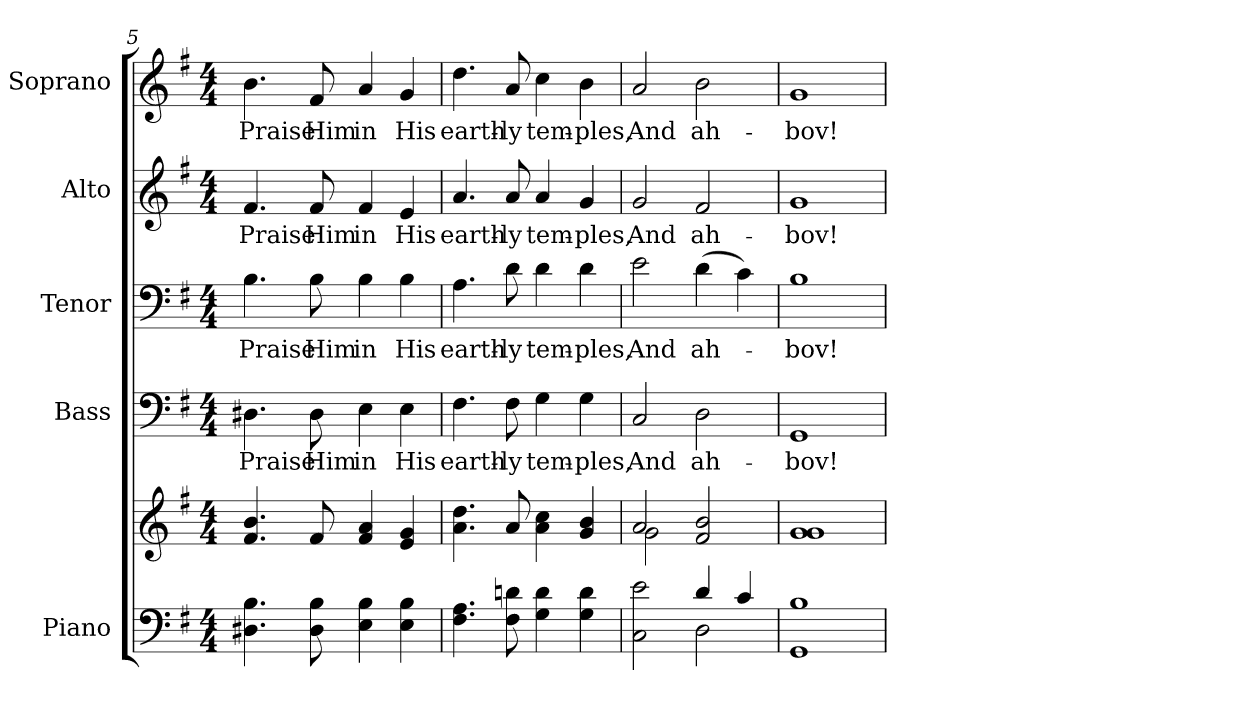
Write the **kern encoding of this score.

**kern	**kern	**kern	**text	**kern	**text	**kern	**text	**kern	**text
*part5	*part5	*part4	*part4	*part3	*part3	*part2	*part2	*part1	*part1
*staff6	*staff5	*staff4	*staff4	*staff3	*staff3	*staff2	*staff2	*staff1	*staff1
*I"Piano	*	*I"Bass	*	*I"Tenor	*	*I"Alto	*	*I"Soprano	*
*I'Pno.	*	*I'B.	*	*I'T.	*	*I'A.	*	*I'S.	*
!!LO:PB:g=z
*clefF4	*clefG2	*clefF4	*	*clefF4	*	*clefG2	*	*clefG2	*
*k[f#]	*k[f#]	*k[f#]	*	*k[f#]	*	*k[f#]	*	*k[f#]	*
*G:	*G:	*G:	*	*G:	*	*G:	*	*G:	*
*M4/4	*M4/4	*M4/4	*	*M4/4	*	*M4/4	*	*M4/4	*
=5	=5	=5	=5	=5	=5	=5	=5	=5	=5
!	!	!	!LO:LY:b:color=#000000	!	!	!	!	!	!
!	!	!	!	!	!LO:LY:b:color=#000000	!	!	!	!
!	!	!	!	!	!	!	!LO:LY:b:color=#000000	!	!
!	!	!	!	!	!	!	!	!	!LO:LY:b:color=#000000
4.D#Xi\ 4.Bi	4.f#i/ 4.bi	4.D#Xi\	Praise	4.Bi\	Praise	4.f#i/	Praise	4.bi\	Praise
!	!	!	!LO:LY:b:color=#000000	!	!	!	!	!	!
!	!	!	!	!	!LO:LY:b:color=#000000	!	!	!	!
!	!	!	!	!	!	!	!LO:LY:b:color=#000000	!	!
!	!	!	!	!	!	!	!	!	!LO:LY:b:color=#000000
8D#i\ 8Bi	8f#i/	8D#i\	Him	8Bi\	Him	8f#i/	Him	8f#i/	Him
!	!	!	!LO:LY:b:color=#000000	!	!	!	!	!	!
!	!	!	!	!	!LO:LY:b:color=#000000	!	!	!	!
!	!	!	!	!	!	!	!LO:LY:b:color=#000000	!	!
!	!	!	!	!	!	!	!	!	!LO:LY:b:color=#000000
4Ei\ 4Bi	4f#i/ 4ai	4Ei\	in	4Bi\	in	4f#i/	in	4ai/	in
!	!	!	!LO:LY:b:color=#000000	!	!	!	!	!	!
!	!	!	!	!	!LO:LY:b:color=#000000	!	!	!	!
!	!	!	!	!	!	!	!LO:LY:b:color=#000000	!	!
!	!	!	!	!	!	!	!	!	!LO:LY:b:color=#000000
4Ei\ 4Bi	4ei/ 4gi	4Ei\	His	4Bi\	His	4ei/	His	4gi/	His
=6	=6	=6	=6	=6	=6	=6	=6	=6	=6
!	!	!	!LO:LY:b:color=#000000	!	!	!	!	!	!
!	!	!	!	!	!LO:LY:b:color=#000000	!	!	!	!
!	!	!	!	!	!	!	!LO:LY:b:color=#000000	!	!
!	!	!	!	!	!	!	!	!	!LO:LY:b:color=#000000
4.F#i\ 4.Ai	4.ai\ 4.ddi	4.F#i\	earth-	4.Ai\	earth-	4.ai/	earth-	4.ddi\	earth-
!	!	!	!LO:LY:b:color=#000000	!	!	!	!	!	!
!	!	!	!	!	!LO:LY:b:color=#000000	!	!	!	!
!	!	!	!	!	!	!	!LO:LY:b:color=#000000	!	!
!	!	!	!	!	!	!	!	!	!LO:LY:b:color=#000000
8F#i\ 8dni	8ai/	8F#i\	-ly	8di\	-ly	8ai/	-ly	8ai/	-ly
!	!	!	!LO:LY:b:color=#000000	!	!	!	!	!	!
!	!	!	!	!	!LO:LY:b:color=#000000	!	!	!	!
!	!	!	!	!	!	!	!LO:LY:b:color=#000000	!	!
!	!	!	!	!	!	!	!	!	!LO:LY:b:color=#000000
4Gi\ 4di	4ai\ 4cci	4Gi\	tem-	4di\	tem-	4ai/	tem-	4cci\	tem-
!	!	!	!LO:LY:b:color=#000000	!	!	!	!	!	!
!	!	!	!	!	!LO:LY:b:color=#000000	!	!	!	!
!	!	!	!	!	!	!	!LO:LY:b:color=#000000	!	!
!	!	!	!	!	!	!	!	!	!LO:LY:b:color=#000000
4Gi\ 4di	4gi/ 4bi	4Gi\	-ples,	4di\	-ples,	4gi/	-ples,	4bi\	-ples,
!!LO:PB:g=z
=7	=7	=7	=7	=7	=7	=7	=7	=7	=7
*^	*^	*	*	*	*	*	*	*	*
!	!	!	!	!	!LO:LY:b:color=#000000	!	!	!	!	!	!
!	!	!	!	!	!	!	!LO:LY:b:color=#000000	!	!	!	!
!	!	!	!	!	!	!	!	!	!LO:LY:b:color=#000000	!	!
!	!	!	!	!	!	!	!	!	!	!	!LO:LY:b:color=#000000
2Ci\ 2ei	2ryy	2ai/	2gi\	2Ci/	And	2ei\	And	2gi/	And	2ai/	And
!	!	!	!	!	!LO:LY:b:color=#000000	!	!	!	!	!	!
!	!	!	!	!	!	!	!LO:LY:b:color=#000000	!	!	!	!
!	!	!	!	!	!	!	!	!	!LO:LY:b:color=#000000	!	!
!	!	!	!	!	!	!	!	!	!	!	!LO:LY:b:color=#000000
4di/	2Di\	2f#i/ 2bi	2ryy	2Di\	ah-	(4di\	ah-	2f#i/	ah-	2bi\	ah-
4ci/	.	.	.	.	.	4ci\)	.	.	.	.	.
*v	*v	*	*	*	*	*	*	*	*	*	*
*	*v	*v	*	*	*	*	*	*	*	*
=8	=8	=8	=8	=8	=8	=8	=8	=8	=8
!	!	!	!LO:LY:b:color=#000000	!	!	!	!	!	!
!	!	!	!	!	!LO:LY:b:color=#000000	!	!	!	!
!	!	!	!	!	!	!	!LO:LY:b:color=#000000	!	!
!	!	!	!	!	!	!	!	!	!LO:LY:b:color=#000000
1GGi 1Bi	1gi 1gi	1GGi	-bov!	1Bi	-bov!	1gi	-bov!	1gi	-bov!
=	=	=	=	=	=	=	=	=	=
*-	*-	*-	*-	*-	*-	*-	*-	*-	*-
